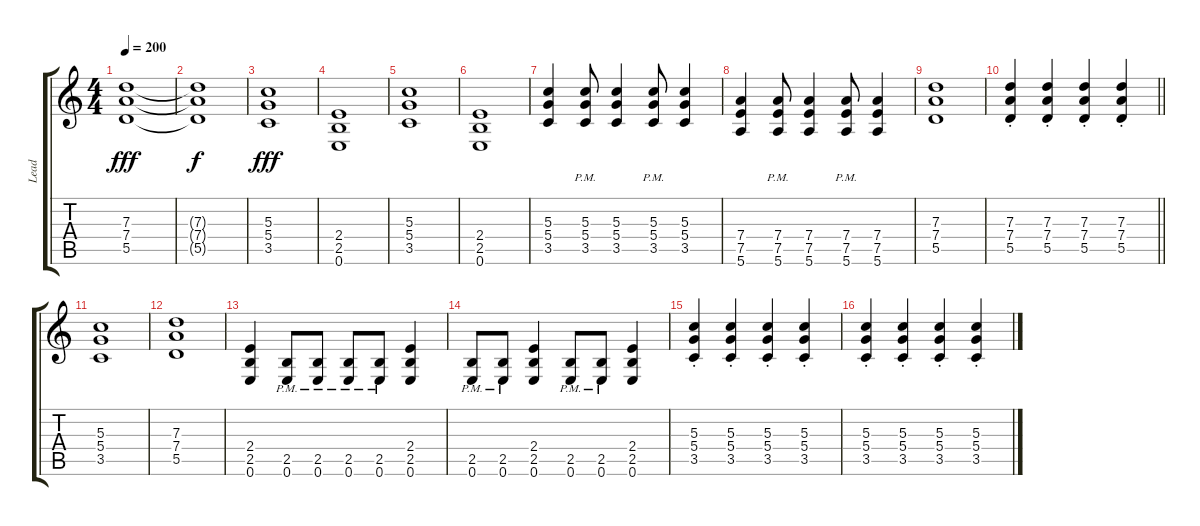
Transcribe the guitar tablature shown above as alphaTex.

\track ("Lead" "Lead") {instrument overdrivenguitar}
\staff {score tabs}
\tuning (E4 B3 G3 D3 A2 E2) {hide}
\ts (4 4)
\tempo 200
\clef g2
\ks c
(7.3 7.4 5.5).1{dy fff} |
(7.3{t} 7.4{t} 5.5{t}).1{dy f} |
(5.3 5.4 3.5).1{dy fff} |
(2.4 2.5 0.6).1 |
(5.3 5.4 3.5).1 |
(2.4 2.5 0.6).1 |
(5.3 5.4 3.5).4 (5.3{pm} 5.4{pm} 3.5{pm}).8 (5.3 5.4 3.5).4 (5.3{pm} 5.4{pm} 3.5{pm}).8 (5.3 5.4 3.5).4 |
(7.4 7.5 5.6).4 (7.4{pm} 7.5{pm} 5.6{pm}).8 (7.4 7.5 5.6).4 (7.4{pm} 7.5{pm} 5.6{pm}).8 (7.4 7.5 5.6).4 |
(7.3 7.4 5.5).1 |
\barLineRight lightlight
(7.3{st} 7.4{st} 5.5{st}).4 (7.3{st} 7.4{st} 5.5{st}).4 (7.3{st} 7.4{st} 5.5{st}).4 (7.3{st} 7.4{st} 5.5{st}).4 |
(5.3 5.4 3.5).1 |
(7.3 7.4 5.5).1 |
(2.4 2.5 0.6).4 (2.5{pm} 0.6{pm}).8 (2.5{pm} 0.6{pm}).8 (2.5{pm} 0.6{pm}).8 (2.5{pm} 0.6{pm}).8 (2.4 2.5 0.6).4 |
(2.5{pm} 0.6{pm}).8 (2.5{pm} 0.6{pm}).8 (2.4 2.5 0.6).4 (2.5{pm} 0.6{pm}).8 (2.5{pm} 0.6{pm}).8 (2.4 2.5 0.6).4 |
(5.3{st} 5.4{st} 3.5{st}).4 (5.3{st} 5.4{st} 3.5{st}).4 (5.3{st} 5.4{st} 3.5{st}).4 (5.3{st} 5.4{st} 3.5{st}).4 |
(5.3{st} 5.4{st} 3.5{st}).4 (5.3{st} 5.4{st} 3.5{st}).4 (5.3{st} 5.4{st} 3.5{st}).4 (5.3{st} 5.4{st} 3.5{st}).4
